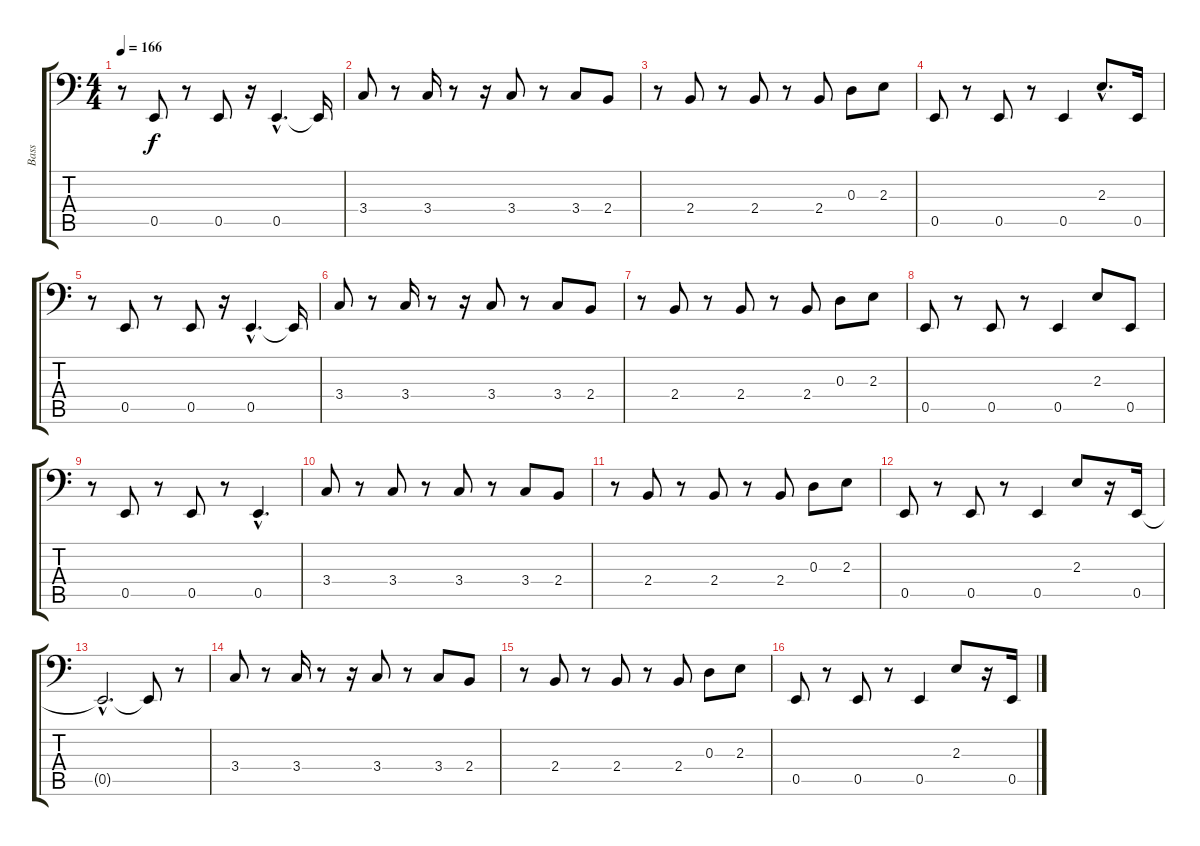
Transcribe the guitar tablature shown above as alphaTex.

\track ("Bass" "Bass") {instrument electricbasspick}
\staff {score tabs}
\tuning (C3 G2 D2 A1 E1 B0) {hide}
\ts (4 4)
\tempo 166
\clef f4
\ks c
r.8{dy f} 0.5.8 r.8 0.5.8 r.16 0.5{hac}.4{d} 0.5{t}.16 |
3.4.8 r.8 3.4.16 r.8 r.16 3.4.8 r.8 3.4.8 2.4.8 |
r.8 2.4.8 r.8 2.4.8 r.8 2.4.8 0.3.8 2.3.8 |
0.5.8 r.8 0.5.8 r.8 0.5.4 2.3{hac}.8{d} 0.5.16 |
r.8 0.5.8 r.8 0.5.8 r.16 0.5{hac}.4{d} 0.5{t}.16 |
3.4.8 r.8 3.4.16 r.8 r.16 3.4.8 r.8 3.4.8 2.4.8 |
r.8 2.4.8 r.8 2.4.8 r.8 2.4.8 0.3.8 2.3.8 |
0.5.8 r.8 0.5.8 r.8 0.5.4 2.3.8 0.5.8 |
r.8 0.5.8 r.8 0.5.8 r.8 0.5{hac}.4{d} |
3.4.8 r.8 3.4.8 r.8 3.4.8 r.8 3.4.8 2.4.8 |
r.8 2.4.8 r.8 2.4.8 r.8 2.4.8 0.3.8 2.3.8 |
0.5.8 r.8 0.5.8 r.8 0.5.4 2.3.8 r.16 0.5.16 |
0.5{hac t}.2{d} 0.5{t}.8 r.8 |
3.4.8 r.8 3.4.16 r.8 r.16 3.4.8 r.8 3.4.8 2.4.8 |
r.8 2.4.8 r.8 2.4.8 r.8 2.4.8 0.3.8 2.3.8 |
0.5.8 r.8 0.5.8 r.8 0.5.4 2.3.8 r.16 0.5.16
